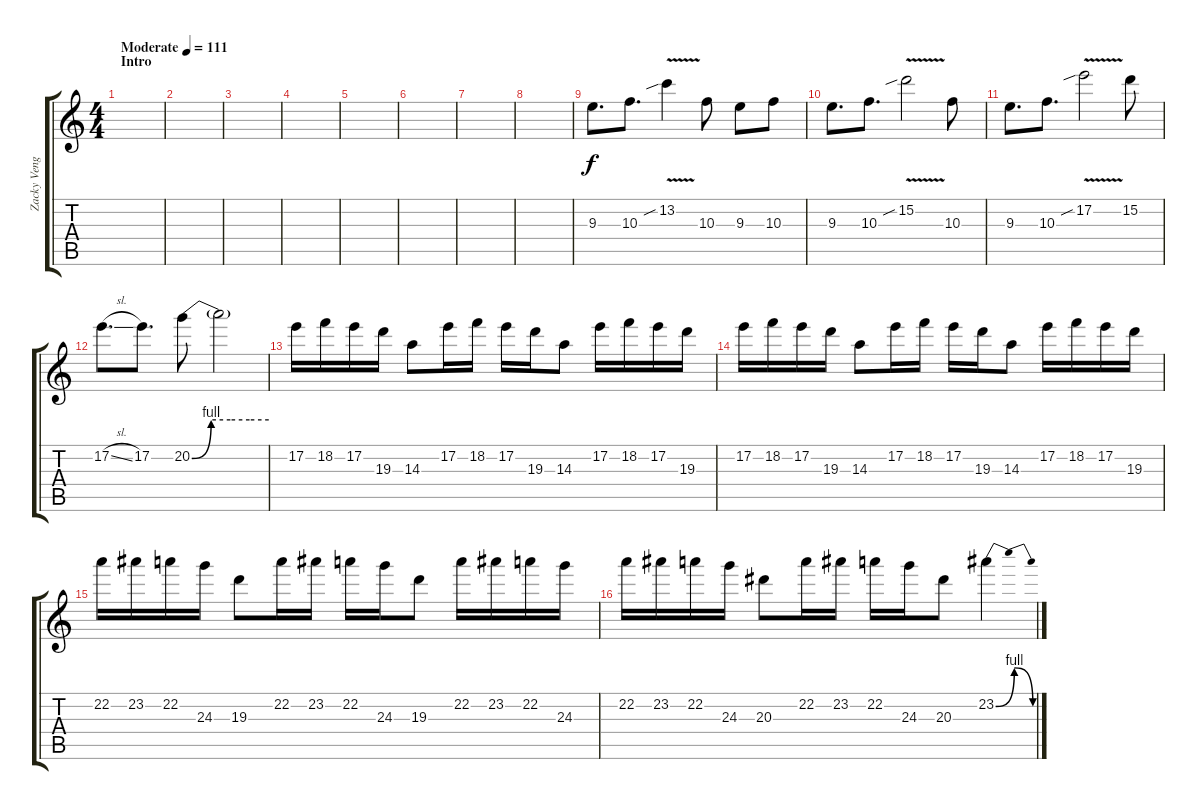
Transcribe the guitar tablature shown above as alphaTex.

\track ("Zacky Vengeance" "Zacky Veng") {instrument distortionguitar}
\staff {score tabs}
\tuning (E4 B3 G3 D3 A2 D2) {hide}
\ts (4 4)
\section ("" "Intro")
\tempo (111 "Moderate")
\clef g2
\ks c
|
|
|
|
|
|
|
|
9.3.8{d} 10.3.8{d} 13.2{v sib}.4 10.3.8 9.3.8 10.3.8 |
9.3.8{d} 10.3.8{d} 15.2{v sib}.2 10.3.8 |
9.3.8{d} 10.3.8{d} 17.2{v sib}.2 15.2.8 |
17.2{sl}.8{d} 17.2.8{d} 20.2{be (custom 0 0 15 4 30 4 45 4 60 4)}.8 20.2{t}.2 |
17.2.16 18.2.16 17.2.16 19.3.16 14.3.8 17.2.16 18.2.16 17.2.16 19.3.16 14.3.8 17.2.16 18.2.16 17.2.16 19.3.16 |
17.2.16 18.2.16 17.2.16 19.3.16 14.3.8 17.2.16 18.2.16 17.2.16 19.3.16 14.3.8 17.2.16 18.2.16 17.2.16 19.3.16 |
22.2.16 23.2.16 22.2.16 24.3.16 19.3.8 22.2.16 23.2.16 22.2.16 24.3.16 19.3.8 22.2.16 23.2.16 22.2.16 24.3.16 |
22.2.16 23.2.16 22.2.16 24.3.16 20.3.8 22.2.16 23.2.16 22.2.16 24.3.16 20.3.8 23.2{be (bendrelease 0 0 45 4 45 4 60 0)}.4
